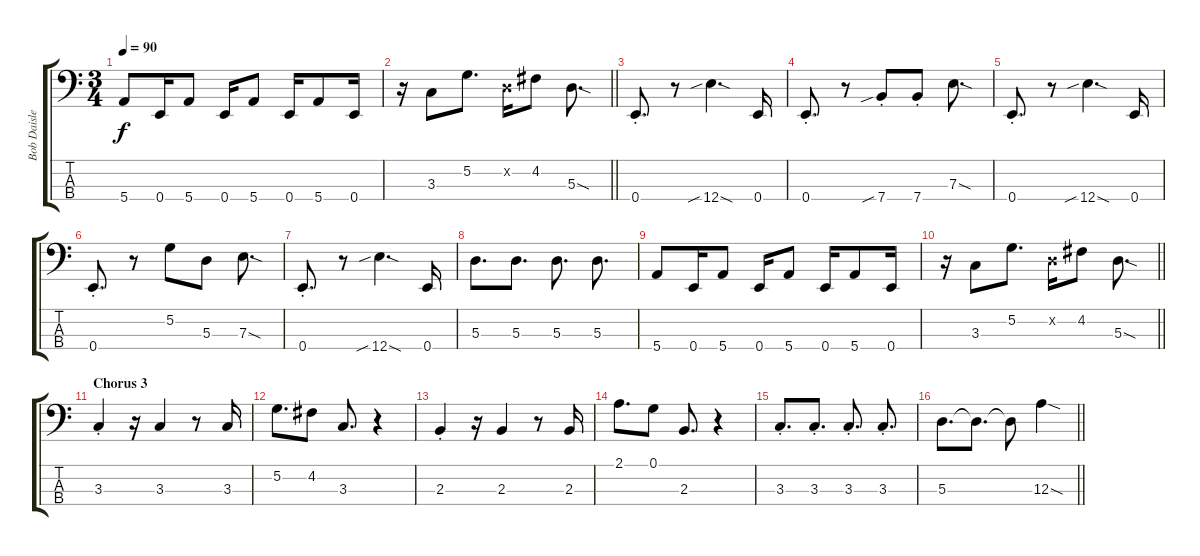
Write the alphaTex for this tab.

\track ("Bob Daisley" "Bob Daisle") {instrument electricbasspick}
\staff {score tabs}
\tuning (G2 D2 A1 E1) {hide}
\ts (3 4)
\tempo 90
\clef f4
\ks c
5.4.8{dy f} 0.4.16 5.4.8 0.4.16 5.4.8 0.4.16 5.4.8 0.4.16 |
\barLineRight lightlight
r.16 3.3.8 5.2.8{d} 0.2{x}.16 4.2.8 5.3{sod}.8{d} |
0.4{st}.8{d} r.8 12.4{sib sod}.4{d} 0.4.16 |
0.4{st}.8{d} r.8 7.4{sib st}.8 7.4{st}.8 7.3{sod}.8{d} |
0.4{st}.8{d} r.8 12.4{sib sod}.4{d} 0.4.16 |
0.4{st}.8{d} r.8 5.2.8 5.3.8 7.3{sod}.8{d} |
0.4{st}.8{d} r.8 12.4{sib sod}.4{d} 0.4.16 |
5.3.8{d} 5.3.8{d} 5.3.8{d} 5.3.8{d} |
5.4.8 0.4.16 5.4.8 0.4.16 5.4.8 0.4.16 5.4.8 0.4.16 |
\barLineRight lightlight
r.16 3.3.8 5.2.8{d} 0.2{x}.16 4.2.8 5.3{sod}.8{d} |
\section ("" "Chorus 3")
3.3{st}.4 r.16 3.3.4 r.8 3.3.16 |
5.2.8{d} 4.2.8 3.3.8{d} r.4 |
2.3{st}.4 r.16 2.3.4 r.8 2.3.16 |
2.1.8{d} 0.1.8 2.3.8{d} r.4 |
3.3{st}.8{d} 3.3{st}.8{d} 3.3{st}.8{d} 3.3{st}.8{d} |
\barLineRight lightlight
5.3.8{d} 5.3{t}.8{d} 5.3{t}.8 12.3{sod}.4
